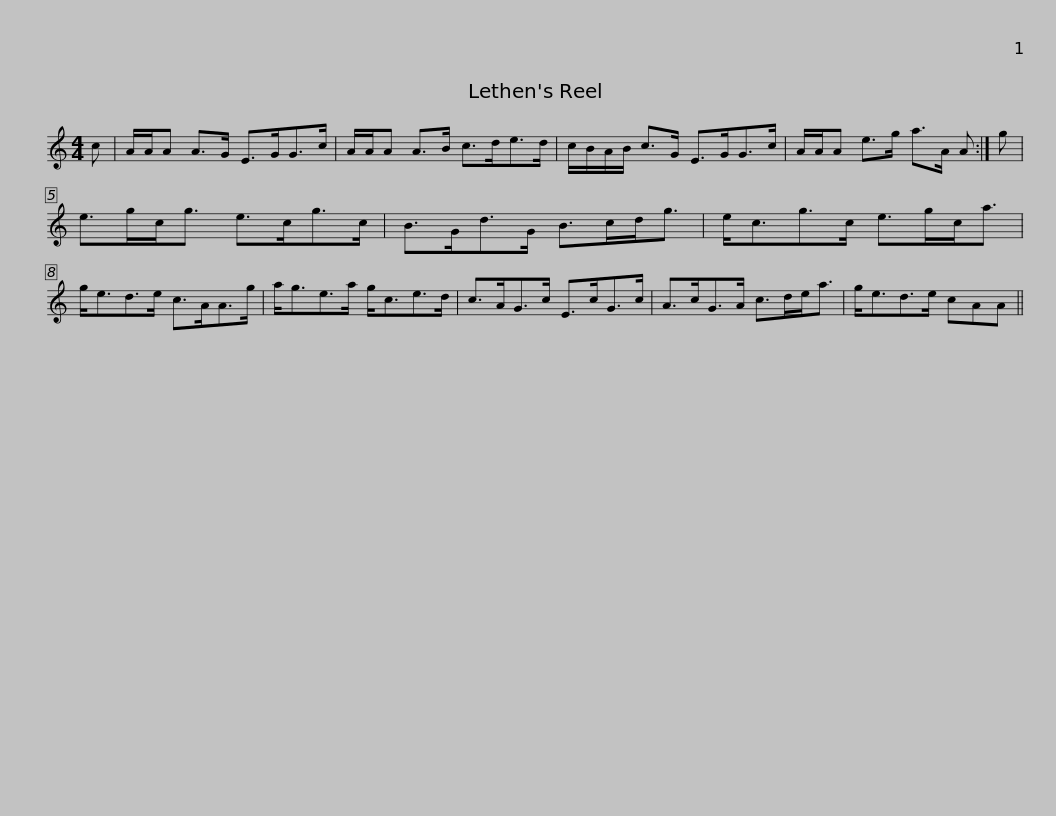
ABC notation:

X:1
L:1/8
M:4/4
I:linebreak $
K:C
V:1 treble
V:1
 c | A/A/A A>G E>GG>c | A/A/A A>B c>de>d | c/B/A/B/ c>G E>GG>c | A/A/A e>g a>A A :| %5
 g |$ e>gc<g e>cg>c | B>Gd>G B>cd<g | e<cg>c e>gc<a | g<ed>e c>AA>g |$ %10
 a<ge>a g<ce>d | c>AG>c E>cG>c | A>cG>A c>de<a | g<ed>e cAA || %14
